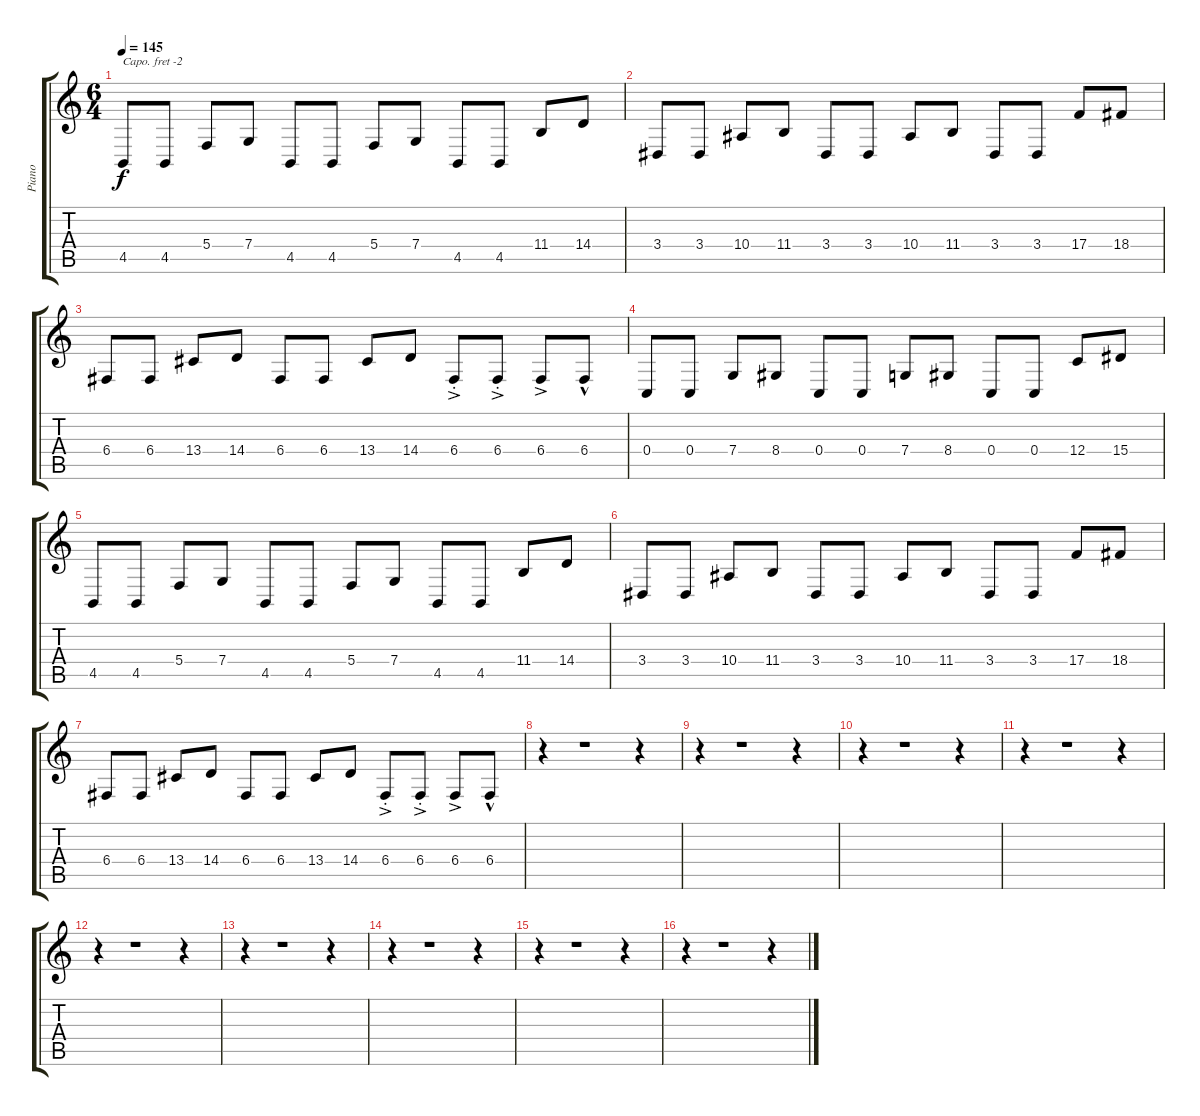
\track ("Piano" "Piano") {instrument acousticgrandpiano}
\staff {score tabs}
\capo -2
\tuning (E4 B3 G3 D3 A2 D2) {hide}
\ts (6 4)
\tempo 145
\clef g2
\ks c
4.5.8{dy f} 4.5.8 5.4.8 7.4.8 4.5.8 4.5.8 5.4.8 7.4.8 4.5.8 4.5.8 11.4.8 14.4.8 |
3.4.8 3.4.8 10.4.8 11.4.8 3.4.8 3.4.8 10.4.8 11.4.8 3.4.8 3.4.8 17.4.8 18.4.8 |
6.4.8 6.4.8 13.4.8 14.4.8 6.4.8 6.4.8 13.4.8 14.4.8 6.4{ac st}.8 6.4{ac st}.8 6.4{ac}.8 6.4{hac}.8 |
0.4.8 0.4.8 7.4.8 8.4.8 0.4.8 0.4.8 7.4.8 8.4.8 0.4.8 0.4.8 12.4.8 15.4.8 |
4.5.8 4.5.8 5.4.8 7.4.8 4.5.8 4.5.8 5.4.8 7.4.8 4.5.8 4.5.8 11.4.8 14.4.8 |
3.4.8 3.4.8 10.4.8 11.4.8 3.4.8 3.4.8 10.4.8 11.4.8 3.4.8 3.4.8 17.4.8 18.4.8 |
6.4.8 6.4.8 13.4.8 14.4.8 6.4.8 6.4.8 13.4.8 14.4.8 6.4{ac st}.8 6.4{ac st}.8 6.4{ac}.8 6.4{hac}.8 |
r.4 r.1 r.4 |
r.4 r.1 r.4 |
r.4 r.1 r.4 |
r.4 r.1 r.4 |
r.4 r.1 r.4 |
r.4 r.1 r.4 |
r.4 r.1 r.4 |
r.4 r.1 r.4 |
r.4 r.1 r.4
